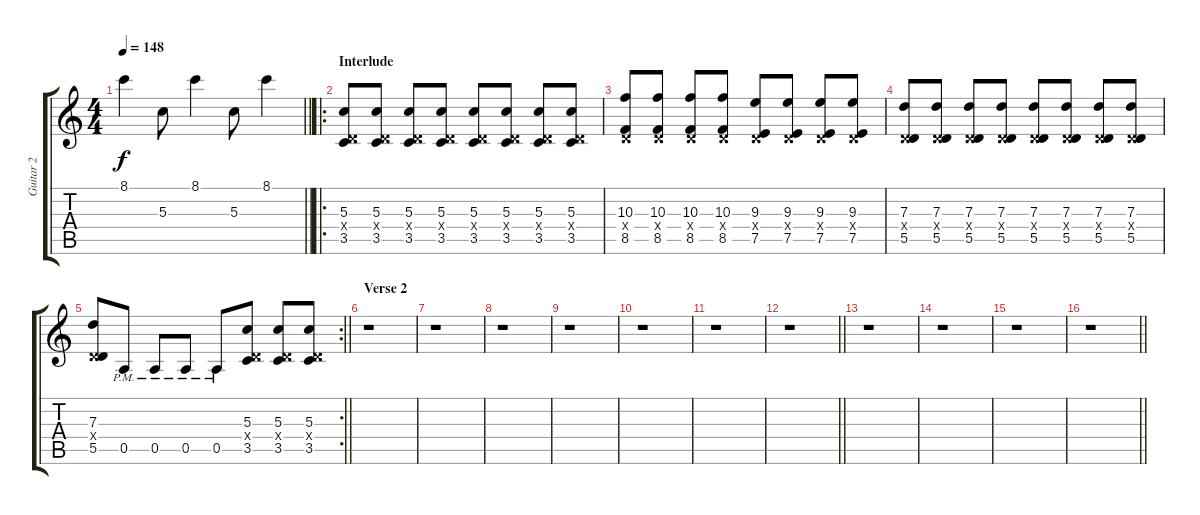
\track ("Guitar 2" "Guitar 2") {instrument distortionguitar}
\staff {score tabs}
\tuning (E4 B3 G3 D3 A2 E2) {hide}
\ts (4 4)
\tempo 148
\clef g2
\barLineRight lightlight
\ks c
8.1{t}.4{dy f} 5.3.8 8.1.4 5.3.8 8.1.4 |
\ro
\section ("" "Interlude")
(5.3 0.4{x} 3.5).8 (5.3 0.4{x} 3.5).8 (5.3 0.4{x} 3.5).8 (5.3 0.4{x} 3.5).8 (5.3 0.4{x} 3.5).8 (5.3 0.4{x} 3.5).8 (5.3 0.4{x} 3.5).8 (5.3 0.4{x} 3.5).8 |
(10.3 0.4{x} 8.5).8 (10.3 0.4{x} 8.5).8 (10.3 0.4{x} 8.5).8 (10.3 0.4{x} 8.5).8 (9.3 0.4{x} 7.5).8 (9.3 0.4{x} 7.5).8 (9.3 0.4{x} 7.5).8 (9.3 0.4{x} 7.5).8 |
(7.3 0.4{x} 5.5).8 (7.3 0.4{x} 5.5).8 (7.3 0.4{x} 5.5).8 (7.3 0.4{x} 5.5).8 (7.3 0.4{x} 5.5).8 (7.3 0.4{x} 5.5).8 (7.3 0.4{x} 5.5).8 (7.3 0.4{x} 5.5).8 |
\rc 2
\barLineRight lightlight
(7.3 0.4{x} 5.5).8 0.5{pm}.8 0.5{pm}.8 0.5{pm}.8 0.5{pm}.8 (5.3 0.4{x} 3.5).8 (5.3 0.4{x} 3.5).8 (5.3 0.4{x} 3.5).8 |
\section ("" "Verse 2")
r.1 |
r.1 |
r.1 |
r.1 |
r.1 |
r.1 |
\barLineRight lightlight
r.1 |
r.1 |
r.1 |
r.1 |
\barLineRight lightlight
r.1
